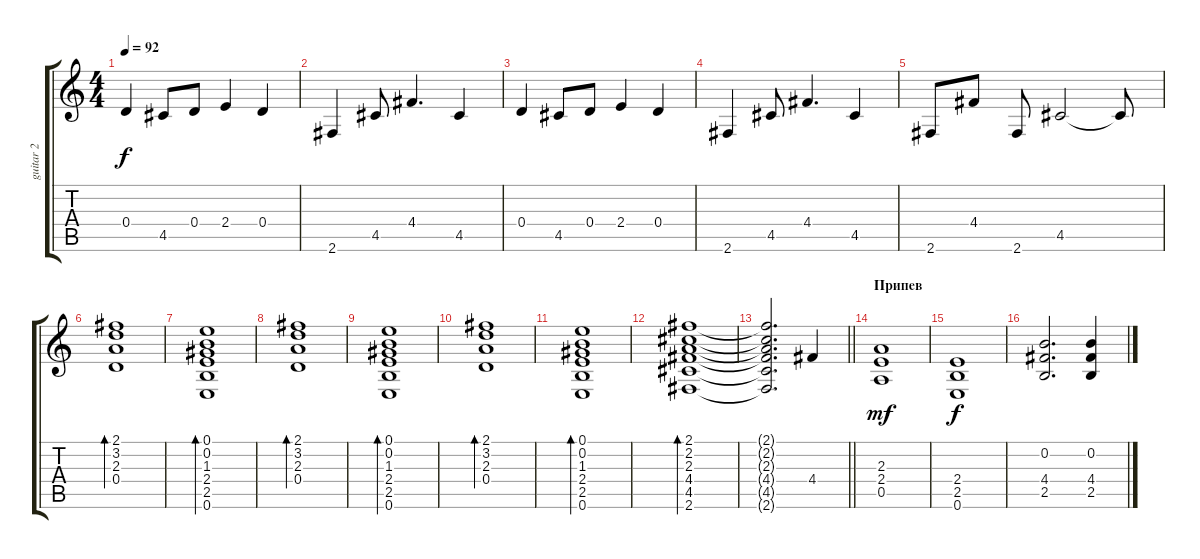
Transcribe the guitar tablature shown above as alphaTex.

\track ("guitar 2" "guitar 2") {instrument acousticguitarsteel}
\staff {score tabs}
\tuning (E4 B3 G3 D3 A2 E2) {hide}
\ts (4 4)
\tempo 92
\clef g2
\ks c
0.4.4{dy f} 4.5.8 0.4.8 2.4.4 0.4.4 |
2.6.4 4.5.8 4.4.4{d} 4.5.4 |
0.4.4 4.5.8 0.4.8 2.4.4 0.4.4 |
2.6.4 4.5.8 4.4.4{d} 4.5.4 |
2.6.8 4.4.8 2.6.8 4.5.2 4.5{t}.8 |
(2.1 3.2 2.3 0.4).1{bd 60} |
(0.1 0.2 1.3 2.4 2.5 0.6).1{bd 60} |
(2.1 3.2 2.3 0.4).1{bd 60} |
(0.1 0.2 1.3 2.4 2.5 0.6).1{bd 60} |
(2.1 3.2 2.3 0.4).1{bd 60} |
(0.1 0.2 1.3 2.4 2.5 0.6).1{bd 60} |
(2.1 2.2 2.3 4.4 4.5 2.6).1{bd 60} |
\barLineRight lightlight
(2.1{t} 2.2{t} 2.3{t} 4.4{t} 4.5{t} 2.6{t}).2{d} 4.4.4{instrument distortionguitar} |
\section ("" "Припев")
(2.3 2.4 0.5).1{dy mf} |
(2.4 2.5 0.6).1{dy f} |
(0.2 4.4 2.5).2{d} (0.2 4.4 2.5).4
